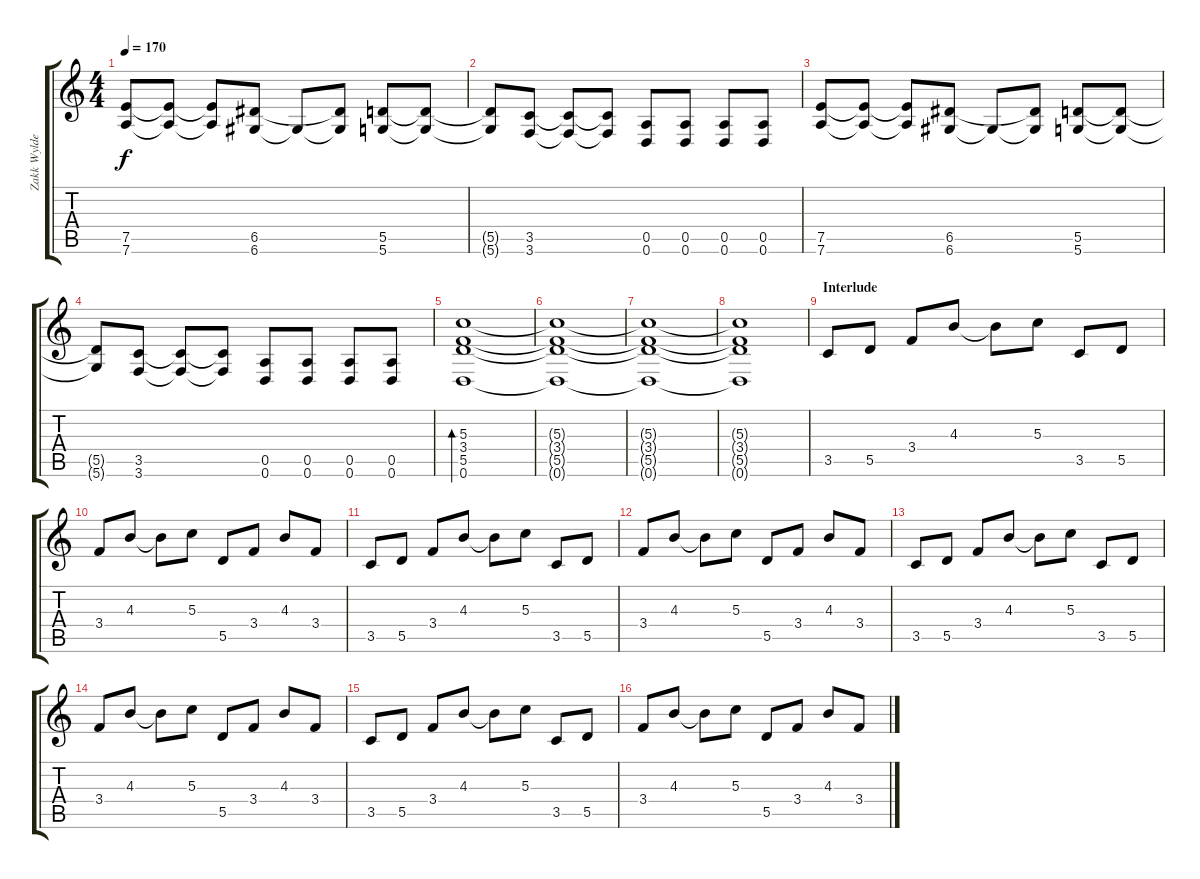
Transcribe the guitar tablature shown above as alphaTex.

\track ("Zakk Wylde (Lead Guitar)" "Zakk Wylde") {instrument overdrivenguitar}
\staff {score tabs}
\tuning (E4 B3 G3 D3 A2 D2) {hide}
\ts (4 4)
\tempo 170
\clef g2
\ks c
(7.5 7.6).8{dy f} (7.5{t} 7.6{t}).8 (7.5{t} 7.6{t}).8 (6.5 6.6).8 6.6{t}.8 (6.5{t} 6.6{t}).8 (5.5 5.6).8 (5.5{t} 5.6{t}).8 |
(5.5{t} 5.6{t}).8 (3.5 3.6).8 (3.5{t} 3.6{t}).8 (3.5{t} 3.6{t}).8 (0.5 0.6).8 (0.5 0.6).8 (0.5 0.6).8 (0.5 0.6).8 |
(7.5 7.6).8 (7.5{t} 7.6{t}).8 (7.5{t} 7.6{t}).8 (6.5 6.6).8 6.6{t}.8 (6.5{t} 6.6{t}).8 (5.5 5.6).8 (5.5{t} 5.6{t}).8 |
(5.5{t} 5.6{t}).8 (3.5 3.6).8 (3.5{t} 3.6{t}).8 (3.5{t} 3.6{t}).8 (0.5 0.6).8 (0.5 0.6).8 (0.5 0.6).8 (0.5 0.6).8 |
(5.3 3.4 5.5 0.6).1{bd 480} |
(5.3{t} 3.4{t} 5.5{t} 0.6{t}).1 |
(5.3{t} 3.4{t} 5.5{t} 0.6{t}).1 |
(5.3{t} 3.4{t} 5.5{t} 0.6{t}).1 |
\section ("" "Interlude")
3.5.8{instrument electricguitarclean} 5.5.8 3.4.8 4.3.8 4.3{t}.8 5.3.8 3.5.8 5.5.8 |
3.4.8 4.3.8 4.3{t}.8 5.3.8 5.5.8 3.4.8 4.3.8 3.4.8 |
3.5.8 5.5.8 3.4.8 4.3.8 4.3{t}.8 5.3.8 3.5.8 5.5.8 |
3.4.8 4.3.8 4.3{t}.8 5.3.8 5.5.8 3.4.8 4.3.8 3.4.8 |
3.5.8 5.5.8 3.4.8 4.3.8 4.3{t}.8 5.3.8 3.5.8 5.5.8 |
3.4.8 4.3.8 4.3{t}.8 5.3.8 5.5.8 3.4.8 4.3.8 3.4.8 |
3.5.8 5.5.8 3.4.8 4.3.8 4.3{t}.8 5.3.8 3.5.8 5.5.8 |
3.4.8 4.3.8 4.3{t}.8 5.3.8 5.5.8 3.4.8 4.3.8 3.4.8
